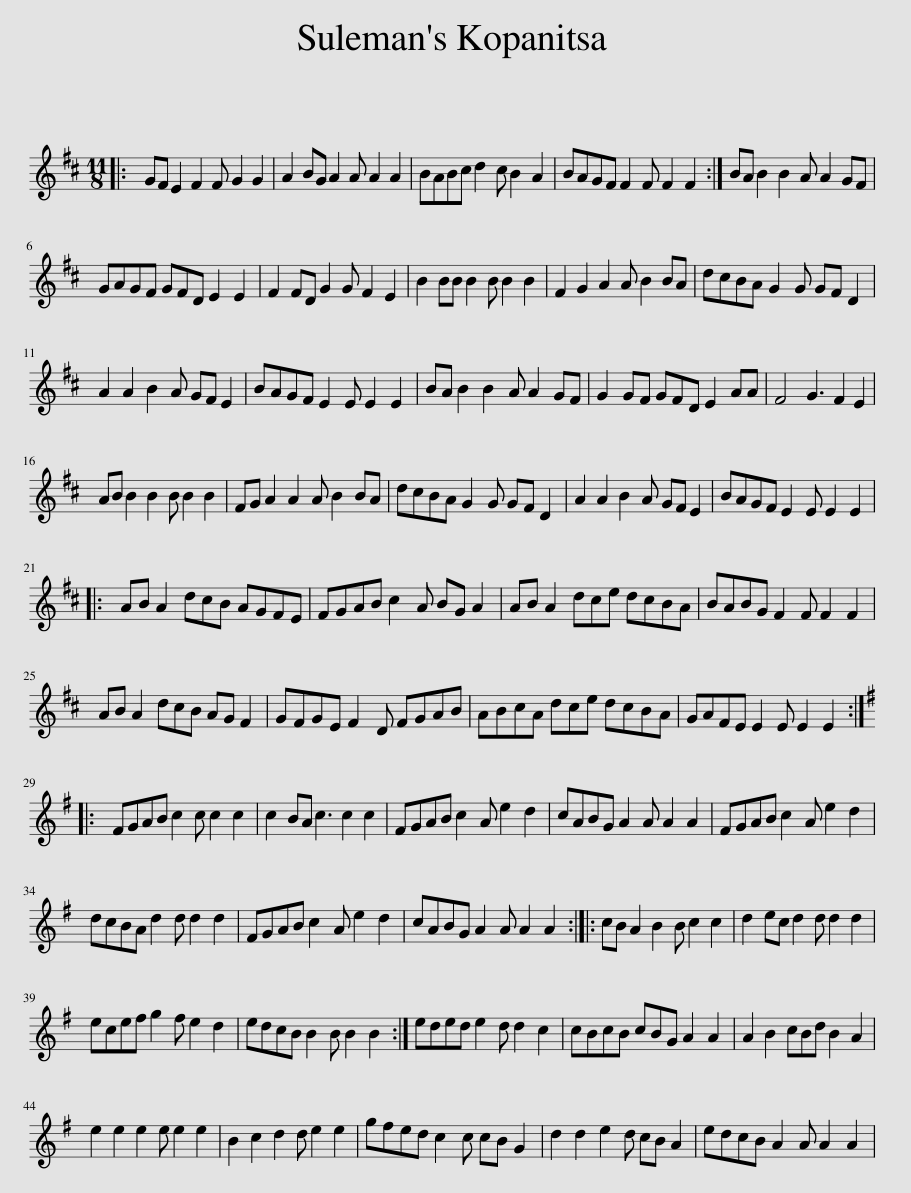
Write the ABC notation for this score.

X:1
L:1/8
M:11/8
I:linebreak $
K:D
V:1 treble
V:1
|: GF E2 F2 F G2 G2 | A2 BG A2 A A2 A2 | BABc d2 c B2 A2 | BAGF F2 F F2 F2 :| BA B2 B2 A A2 GF |$ %5
 GAGF GFD E2 E2 | F2 FD G2 G F2 E2 | B2 BB B2 B B2 B2 | F2 G2 A2 A B2 BA | dcBA G2 G GF D2 |$ %10
 A2 A2 B2 A GF E2 | BAGF E2 E E2 E2 | BA B2 B2 A A2 GF | G2 GF GFD E2 AA | F4 G3 F2 E2 |$ %15
 AB B2 B2 B B2 B2 | FG A2 A2 A B2 BA | dcBA G2 G GF D2 | A2 A2 B2 A GF E2 | BAGF E2 E E2 E2 |:$ %20
 AB A2 dcB AGFE | FGAB c2 A BG A2 | AB A2 dce dcBA | BABG F2 F F2 F2 |$ AB A2 dcB AG F2 | %25
 GFGE F2 D FGAB | ABcA dce dcBA | GAFE E2 E E2 E2 ::$[K:G] FGAB c2 c c2 c2 | c2 BA c3 c2 c2 | %30
 FGAB c2 A e2 d2 | cABG A2 A A2 A2 | FGAB c2 A e2 d2 |$ dcBA d2 d d2 d2 | FGAB c2 A e2 d2 | %35
 cABG A2 A A2 A2 :: cB A2 B2 B c2 c2 | d2 ec d2 d d2 d2 |$ ecef g2 f e2 d2 | edcB B2 B B2 B2 :| %40
 eded e2 d d2 c2 | cBcB cBG A2 A2 | A2 B2 cBd B2 A2 |$ e2 e2 e2 e e2 e2 | B2 c2 d2 d e2 e2 | %45
 gfed c2 c cB G2 | d2 d2 e2 d cB A2 | edcB A2 A A2 A2 | %48
